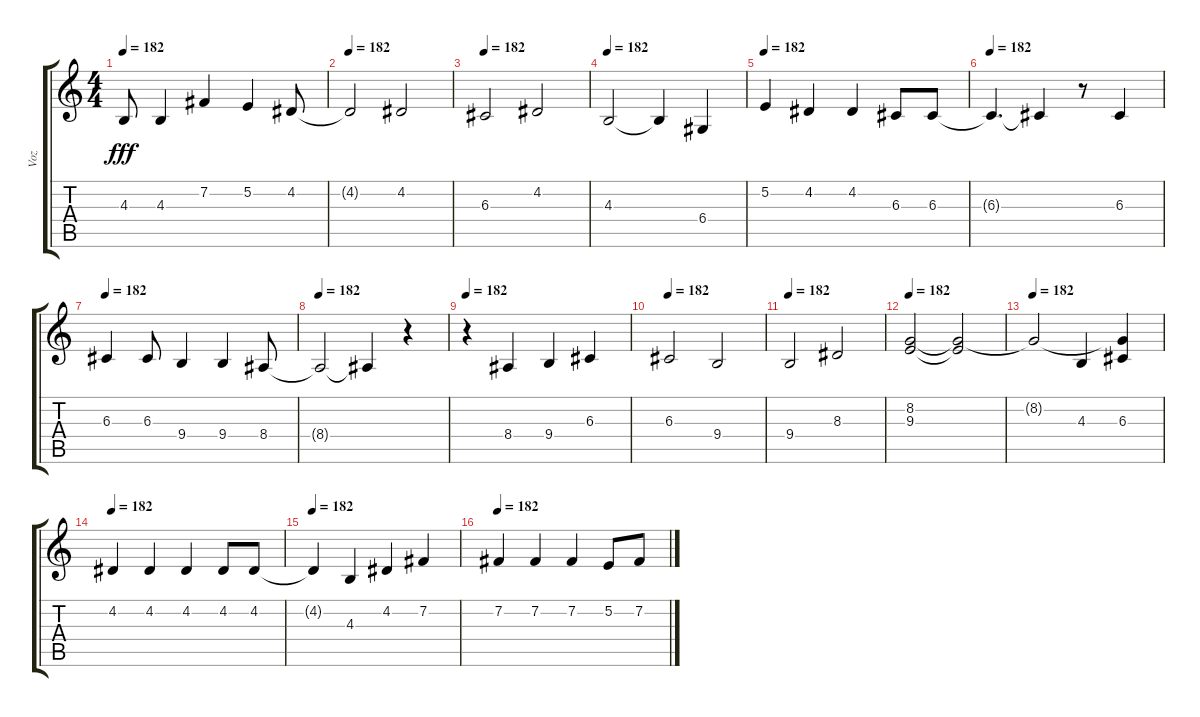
\track ("Voz" "Voz") {instrument lead1square}
\staff {score tabs}
\tuning (E4 B3 G3 D3 A2 E2) {hide}
\ts (4 4)
\tempo 182
\clef g2
\ks c
4.3{t}.8{dy fff} 4.3.4 7.2.4 5.2.4 4.2.8 |
\tempo 182
4.2{t}.2 4.2.2 |
\tempo 182
6.3.2 4.2.2 |
\tempo 182
4.3.2 4.3{t}.4 6.4.4 |
\tempo 182
5.2.4 4.2.4 4.2.4 6.3.8 6.3.8 |
\tempo 182
6.3{t}.4{d} 6.3{t}.4 r.8 6.3.4 |
\tempo 182
6.3.4 6.3.8 9.4.4 9.4.4 8.4.8 |
\tempo 182
8.4{t}.2 8.4{t}.4 r.4 |
\tempo 182
r.4 8.4.4 9.4.4 6.3.4 |
\tempo 182
6.3.2 9.4.2 |
\tempo 182
9.4.2 8.3.2 |
\tempo 182
(8.2 9.3).2 (8.2{t} 9.3{t}).2 |
\tempo 182
8.2{t}.2 4.3.4 (8.2{t} 6.3).4 |
\tempo 182
4.2.4 4.2.4 4.2.4 4.2.8 4.2.8 |
\tempo 182
4.2{t}.4 4.3.4 4.2.4 7.2.4 |
\tempo 182
7.2.4 7.2.4 7.2.4 5.2.8 7.2.8
